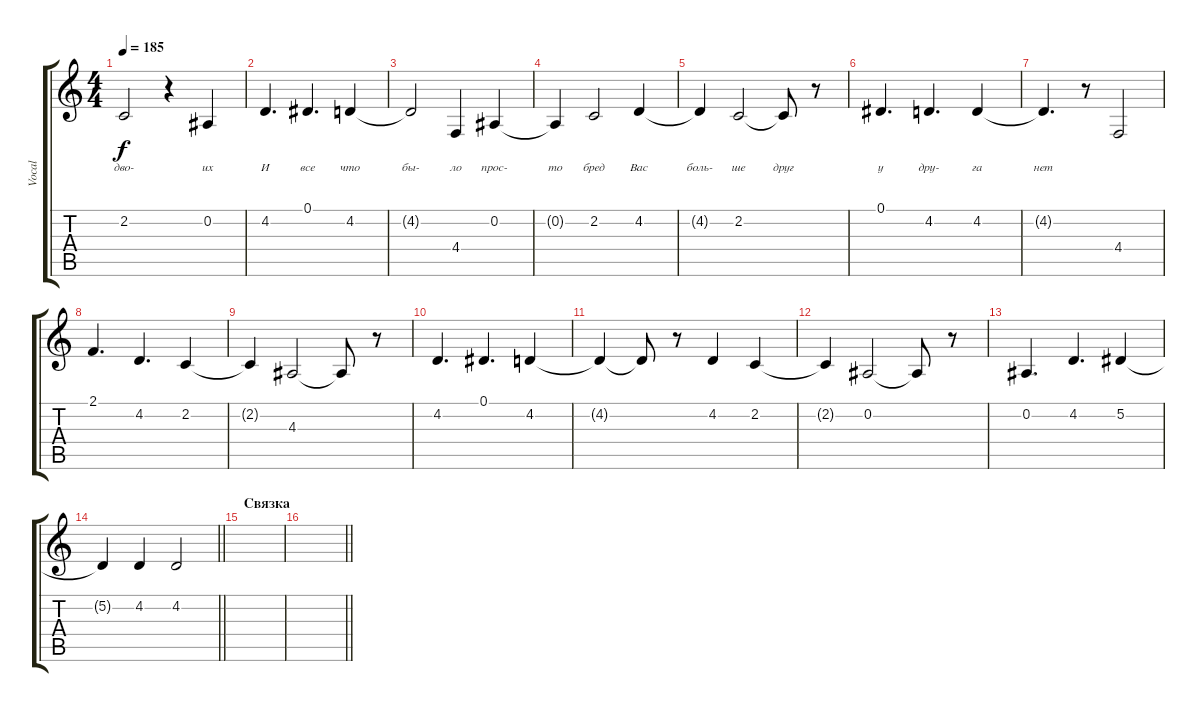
\track ("Vocal" "Vocal") {instrument lead8bassandlead}
\staff {score tabs}
\tuning (Eb4 Bb3 Gb3 Db3 Ab2 Eb2) {hide}
\ts (4 4)
\tempo 185
\clef g2
\ks c
2.2{t}.2{lyrics (0 "дво-") lyrics (1 "") lyrics (2 "") lyrics (3 "") lyrics (4 "") dy f} r.4 0.2.4{lyrics (0 "их") lyrics (1 "") lyrics (2 "") lyrics (3 "") lyrics (4 "")} |
4.2.4{d lyrics (0 "И") lyrics (1 "") lyrics (2 "") lyrics (3 "") lyrics (4 "")} 0.1.4{d lyrics (0 "все") lyrics (1 "") lyrics (2 "") lyrics (3 "") lyrics (4 "")} 4.2.4{lyrics (0 "что") lyrics (1 "") lyrics (2 "") lyrics (3 "") lyrics (4 "")} |
4.2{t}.2{lyrics (0 "бы-") lyrics (1 "") lyrics (2 "") lyrics (3 "") lyrics (4 "")} 4.4.4{lyrics (0 "ло") lyrics (1 "") lyrics (2 "") lyrics (3 "") lyrics (4 "")} 0.2.4{lyrics (0 "прос-") lyrics (1 "") lyrics (2 "") lyrics (3 "") lyrics (4 "")} |
0.2{t}.4{lyrics (0 "то") lyrics (1 "") lyrics (2 "") lyrics (3 "") lyrics (4 "")} 2.2.2{lyrics (0 "бред") lyrics (1 "") lyrics (2 "") lyrics (3 "") lyrics (4 "")} 4.2.4{lyrics (0 "Вас") lyrics (1 "") lyrics (2 "") lyrics (3 "") lyrics (4 "")} |
4.2{t}.4{lyrics (0 "боль-") lyrics (1 "") lyrics (2 "") lyrics (3 "") lyrics (4 "")} 2.2.2{lyrics (0 "ше") lyrics (1 "") lyrics (2 "") lyrics (3 "") lyrics (4 "")} 2.2{t}.8{lyrics (0 "друг") lyrics (1 "") lyrics (2 "") lyrics (3 "") lyrics (4 "")} r.8 |
0.1.4{d lyrics (0 "у") lyrics (1 "") lyrics (2 "") lyrics (3 "") lyrics (4 "")} 4.2.4{d lyrics (0 "дру-") lyrics (1 "") lyrics (2 "") lyrics (3 "") lyrics (4 "")} 4.2.4{lyrics (0 "га") lyrics (1 "") lyrics (2 "") lyrics (3 "") lyrics (4 "")} |
4.2{t}.4{d lyrics (0 "нет") lyrics (1 "") lyrics (2 "") lyrics (3 "") lyrics (4 "")} r.8 4.4.2 |
2.1.4{d} 4.2.4{d} 2.2.4 |
2.2{t}.4 4.3.2 4.3{t}.8 r.8 |
4.2.4{d} 0.1.4{d} 4.2.4 |
4.2{t}.4 4.2{t}.8 r.8 4.2.4 2.2.4 |
2.2{t}.4 0.2.2 0.2{t}.8 r.8 |
0.2.4{d} 4.2.4{d} 5.2.4 |
\barLineRight lightlight
5.2{t}.4 4.2.4 4.2.2 |
\section ("" "Связка")
|
\barLineRight lightlight
